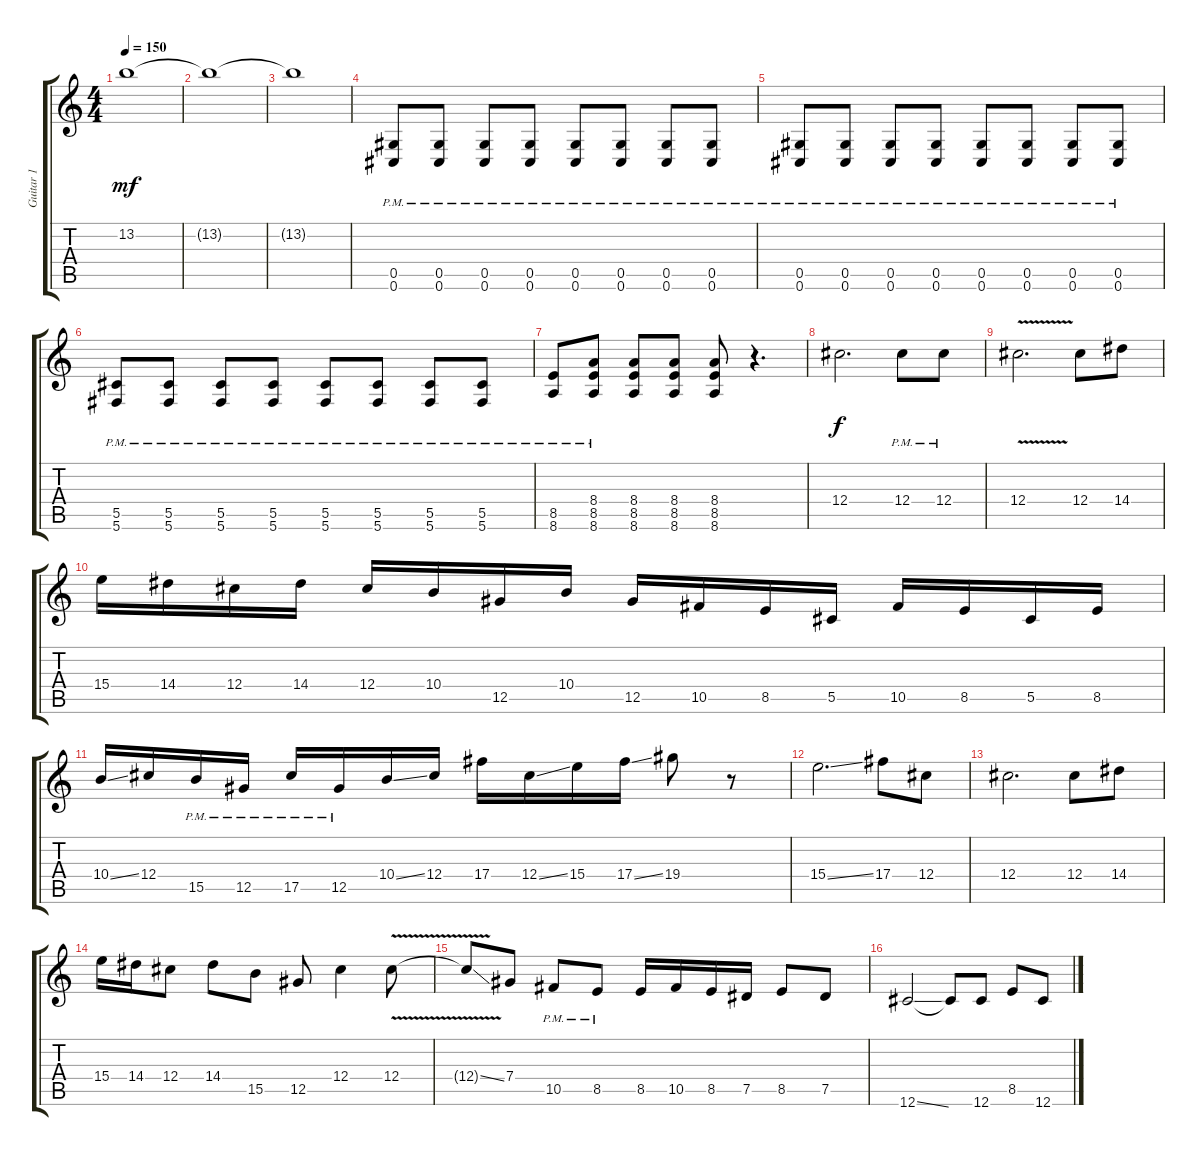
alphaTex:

\track ("Guitar 1" "Guitar 1") {instrument distortionguitar}
\staff {score tabs}
\tuning (Eb4 Bb3 Gb3 Db3 Ab2 Db2) {hide}
\ts (4 4)
\tempo 150
\clef g2
\ks c
13.2{t}.1{dy mf} |
13.2{t}.1 |
13.2{t}.1 |
(0.5{pm} 0.6{pm}).8 (0.5{pm} 0.6{pm}).8 (0.5{pm} 0.6{pm}).8 (0.5{pm} 0.6{pm}).8 (0.5{pm} 0.6{pm}).8 (0.5{pm} 0.6{pm}).8 (0.5{pm} 0.6{pm}).8 (0.5{pm} 0.6{pm}).8 |
(0.5{pm} 0.6{pm}).8 (0.5{pm} 0.6{pm}).8 (0.5{pm} 0.6{pm}).8 (0.5{pm} 0.6{pm}).8 (0.5{pm} 0.6{pm}).8 (0.5{pm} 0.6{pm}).8 (0.5{pm} 0.6{pm}).8 (0.5{pm} 0.6{pm}).8 |
(5.5{pm} 5.6{pm}).8 (5.5{pm} 5.6{pm}).8 (5.5{pm} 5.6{pm}).8 (5.5{pm} 5.6{pm}).8 (5.5{pm} 5.6{pm}).8 (5.5{pm} 5.6{pm}).8 (5.5{pm} 5.6{pm}).8 (5.5{pm} 5.6{pm}).8 |
(8.5{pm} 8.6{pm}).8 (8.4{pm} 8.5{pm} 8.6{pm}).8 (8.4 8.5 8.6).8 (8.4 8.5 8.6).8 (8.4 8.5 8.6).8 r.4{d} |
12.4.2{d dy f} 12.4{pm}.8 12.4{pm}.8 |
12.4{v}.2{d} 12.4.8 14.4.8 |
15.4.16 14.4.16 12.4.16 14.4.16 12.4.16 10.4.16 12.5.16 10.4.16 12.5.16 10.5.16 8.5.16 5.5.16 10.5.16 8.5.16 5.5.16 8.5.16 |
10.4{ss}.16 12.4.16 15.5{pm}.16 12.5{pm}.16 17.5{pm}.16 12.5{pm}.16 10.4{ss}.16 12.4.16 17.4.16 12.4{ss}.16 15.4.16 17.4{ss}.16 19.4.8 r.8 |
15.4{ss}.2{d} 17.4.8 12.4.8 |
12.4.2{d} 12.4.8 14.4.8 |
15.4.16 14.4.16 12.4.8 14.4.8 15.5.8 12.5.8 12.4.4 12.4{v}.8 |
12.4{v ss t}.8 7.4.8 10.5{pm}.8 8.5{pm}.8 8.5.16 10.5.16 8.5.16 7.5.16 8.5.8 7.5.8 |
12.6{ss}.2 12.6{t}.8 12.6.8 8.5.8 12.6.8
